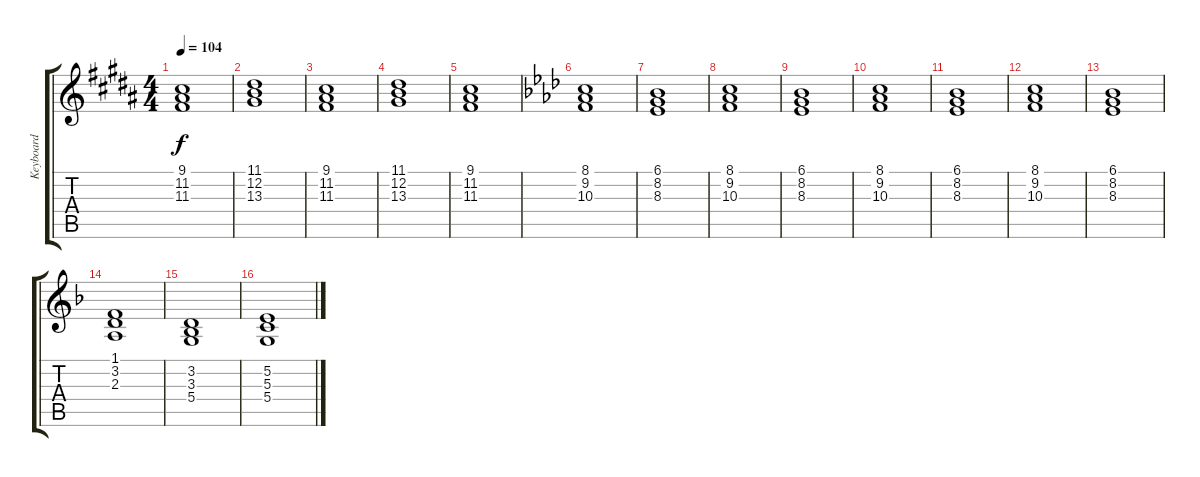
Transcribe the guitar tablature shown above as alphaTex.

\track ("Keyboard" "Keyboard") {instrument synthstrings1}
\staff {score tabs}
\tuning (E4 B3 G3 D3 A2 E2) {hide}
\ts (4 4)
\tempo 104
\clef g2
\ks b
(9.1 11.2 11.3).1{dy f} |
(11.1 12.2 13.3).1 |
(9.1 11.2 11.3).1 |
(11.1 12.2 13.3).1 |
(9.1 11.2 11.3).1 |
\ks ab
(8.1 9.2 10.3).1 |
(6.1 8.2 8.3).1 |
(8.1 9.2 10.3).1 |
(6.1 8.2 8.3).1 |
(8.1 9.2 10.3).1 |
(6.1 8.2 8.3).1 |
(8.1 9.2 10.3).1 |
(6.1 8.2 8.3).1 |
\ks f
(1.1 3.2 2.3).1 |
(3.2 3.3 5.4).1 |
(5.2 5.3 5.4).1
